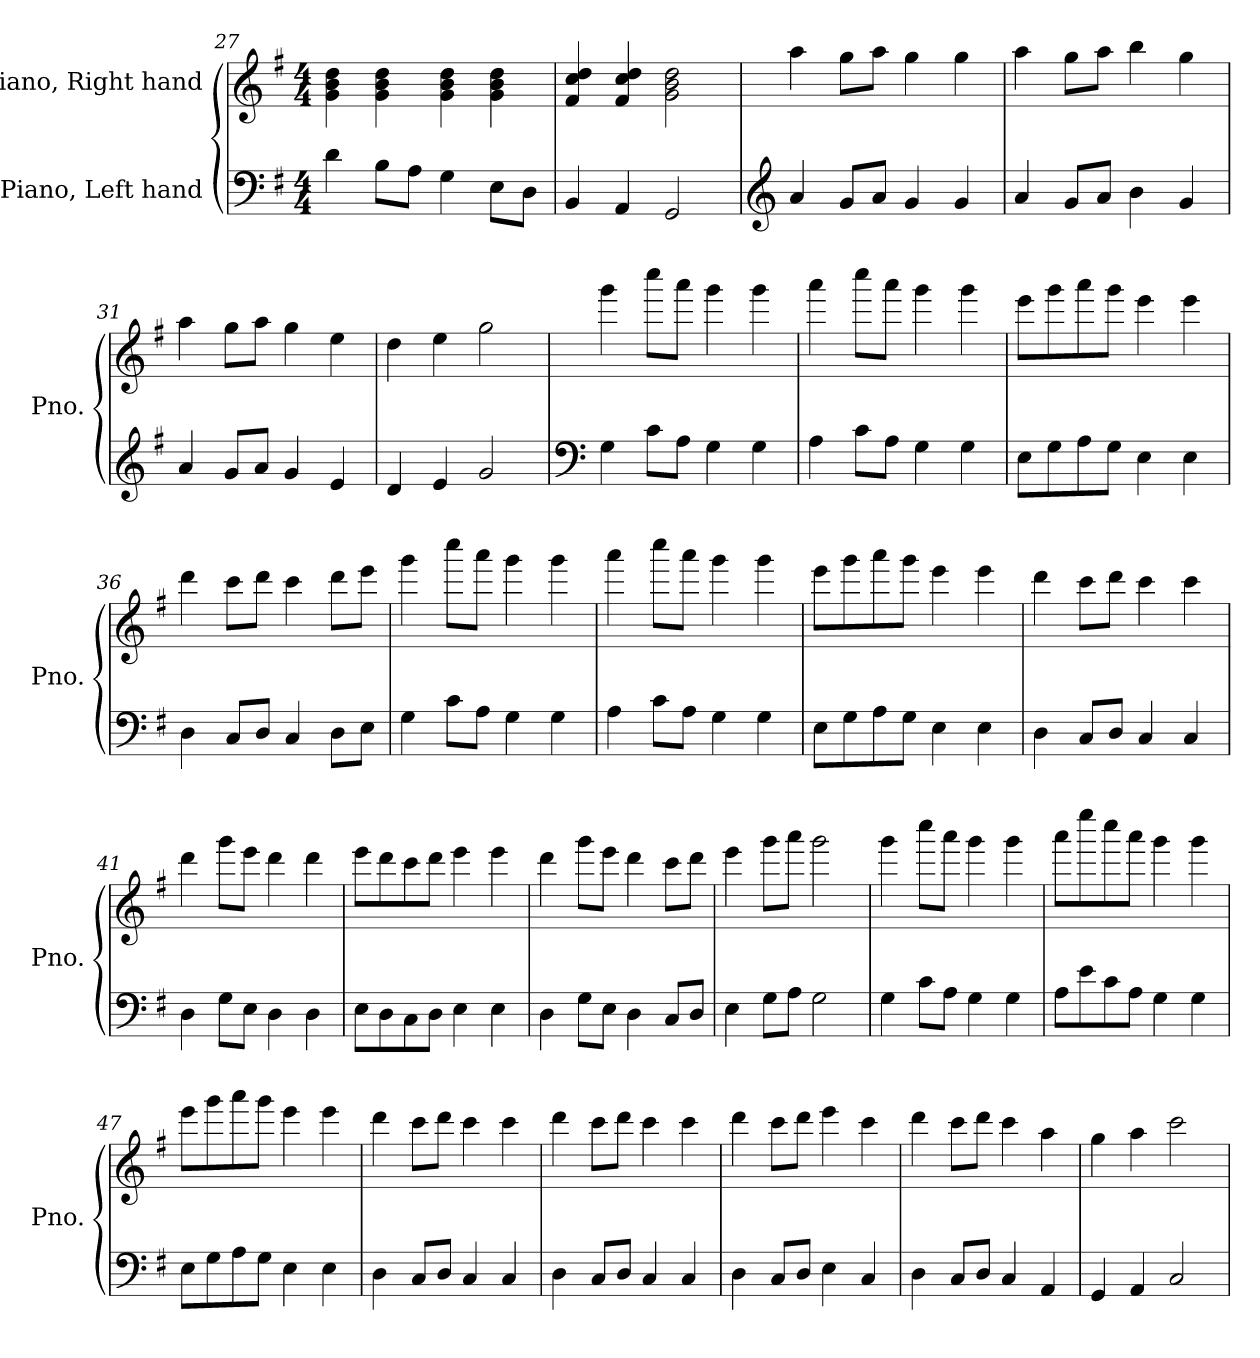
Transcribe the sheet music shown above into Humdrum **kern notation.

**kern	**kern
*part2	*part1
*staff2	*staff1
*I"Piano, Left hand	*I"Piano, Right hand
*I'Pno.	*I'Pno.
*clefF4	*clefG2
*k[f#]	*k[f#]
*M4/4	*M4/4
=27	=27
4d\	4g\ 4b\ 4dd\
8B\L	4g\ 4b\ 4dd\
8A\J	.
4G\	4g\ 4b\ 4dd\
8E\L	4g\ 4b\ 4dd\
8D\J	.
=28	=28
4BB/	4f#/ 4cc/ 4dd/
4AA/	4f#/ 4cc/ 4dd/
2GG/	2g\ 2b\ 2dd\
=29	=29
*clefG2	*
4a/	4aa\
8g/L	8gg\L
8a/J	8aa\J
4g/	4gg\
4g/	4gg\
=30	=30
4a/	4aa\
8g/L	8gg\L
8a/J	8aa\J
4b\	4bb\
4g/	4gg\
!!LO:PB:g=z
=31	=31
4a/	4aa\
8g/L	8gg\L
8a/J	8aa\J
4g/	4gg\
4e/	4ee\
=32	=32
4d/	4dd\
4e/	4ee\
2g/	2gg\
=33	=33
*clefF4	*
4G\	4ggg\
8c\L	8cccc\L
8A\J	8aaa\J
4G\	4ggg\
4G\	4ggg\
=34	=34
4A\	4aaa\
8c\L	8cccc\L
8A\J	8aaa\J
4G\	4ggg\
4G\	4ggg\
=35	=35
8E\L	8eee\L
8G\	8ggg\
8A\	8aaa\
8G\J	8ggg\J
4E\	4eee\
4E\	4eee\
!!LO:LB:g=z
=36	=36
4D\	4ddd\
8C/L	8ccc\L
8D/J	8ddd\J
4C/	4ccc\
8D\L	8ddd\L
8E\J	8eee\J
=37	=37
4G\	4ggg\
8c\L	8cccc\L
8A\J	8aaa\J
4G\	4ggg\
4G\	4ggg\
=38	=38
4A\	4aaa\
8c\L	8cccc\L
8A\J	8aaa\J
4G\	4ggg\
4G\	4ggg\
=39	=39
8E\L	8eee\L
8G\	8ggg\
8A\	8aaa\
8G\J	8ggg\J
4E\	4eee\
4E\	4eee\
=40	=40
4D\	4ddd\
8C/L	8ccc\L
8D/J	8ddd\J
4C/	4ccc\
4C/	4ccc\
!!LO:LB:g=z
=41	=41
4D\	4ddd\
8G\L	8ggg\L
8E\J	8eee\J
4D\	4ddd\
4D\	4ddd\
=42	=42
8E\L	8eee\L
8D\	8ddd\
8C\	8ccc\
8D\J	8ddd\J
4E\	4eee\
4E\	4eee\
=43	=43
4D\	4ddd\
8G\L	8ggg\L
8E\J	8eee\J
4D\	4ddd\
8C/L	8ccc\L
8D/J	8ddd\J
=44	=44
4E\	4eee\
8G\L	8ggg\L
8A\J	8aaa\J
2G\	2ggg\
=45	=45
4G\	4ggg\
8c\L	8cccc\L
8A\J	8aaa\J
4G\	4ggg\
4G\	4ggg\
!!LO:LB:g=z
=46	=46
8A\L	8aaa\L
8e\	8eeee\
8c\	8cccc\
8A\J	8aaa\J
4G\	4ggg\
4G\	4ggg\
=47	=47
8E\L	8eee\L
8G\	8ggg\
8A\	8aaa\
8G\J	8ggg\J
4E\	4eee\
4E\	4eee\
=48	=48
4D\	4ddd\
8C/L	8ccc\L
8D/J	8ddd\J
4C/	4ccc\
4C/	4ccc\
=49	=49
4D\	4ddd\
8C/L	8ccc\L
8D/J	8ddd\J
4C/	4ccc\
4C/	4ccc\
=50	=50
4D\	4ddd\
8C/L	8ccc\L
8D/J	8ddd\J
4E\	4eee\
4C/	4ccc\
!!LO:LB:g=z
=51	=51
4D\	4ddd\
8C/L	8ccc\L
8D/J	8ddd\J
4C/	4ccc\
4AA/	4aa\
=52	=52
4GG/	4gg\
4AA/	4aa\
2C/	2ccc\
=	=
*-	*-
